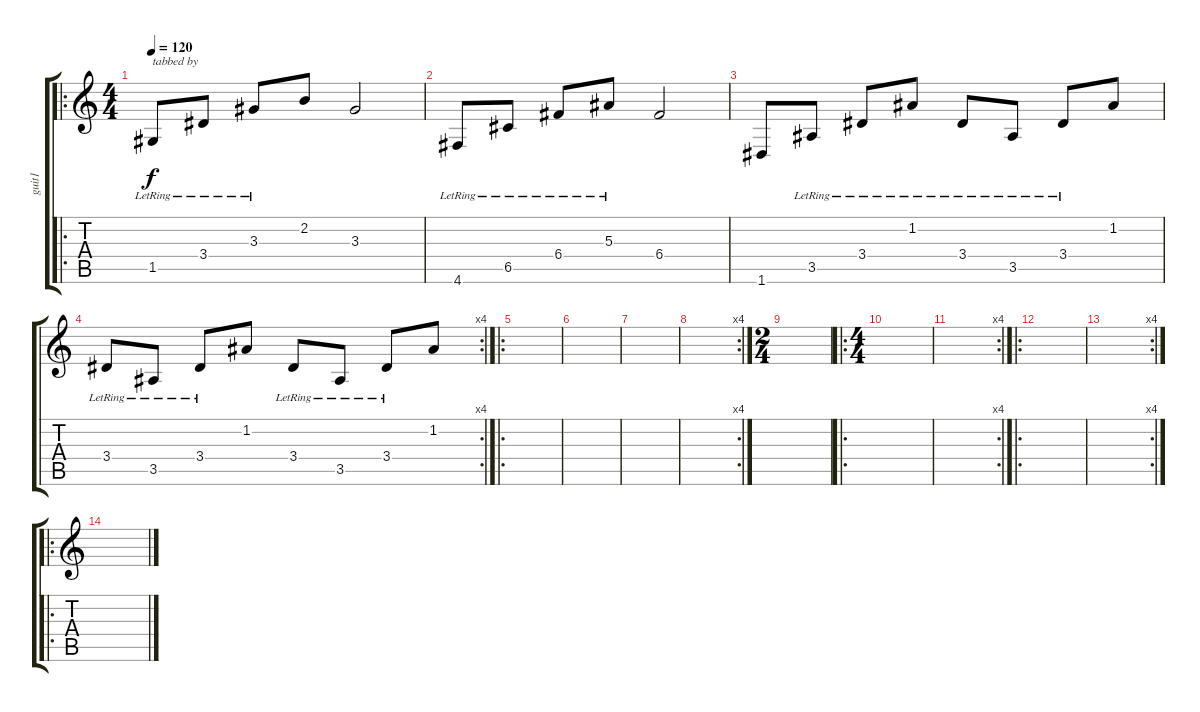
\track ("guit1" "guit1") {instrument acousticguitarsteel}
\staff {score tabs}
\tuning (D4 A3 F3 C3 G2 D2) {hide}
\ro
\ts (4 4)
\tempo 120
\clef g2
\ks c
1.5{lr}.8{txt "tabbed by" dy f instrument acousticguitarsteel} 3.4{lr}.8 3.3{lr}.8 2.2.8 3.3.2 |
4.6{lr}.8 6.5{lr}.8 6.4{lr}.8 5.3{lr}.8 6.4.2 |
1.6.8 3.5{lr}.8 3.4{lr}.8 1.2{lr}.8 3.4{lr}.8 3.5{lr}.8 3.4{lr}.8 1.2.8 |
\rc 4
3.4{lr}.8 3.5{lr}.8 3.4{lr}.8 1.2.8 3.4{lr}.8 3.5{lr}.8 3.4{lr}.8 1.2.8 |
\ro
|
|
|
\rc 4
|
\ts (2 4)
|
\ro
\ts (4 4)
|
\rc 4
|
\ro
|
\rc 4
|
\ro
